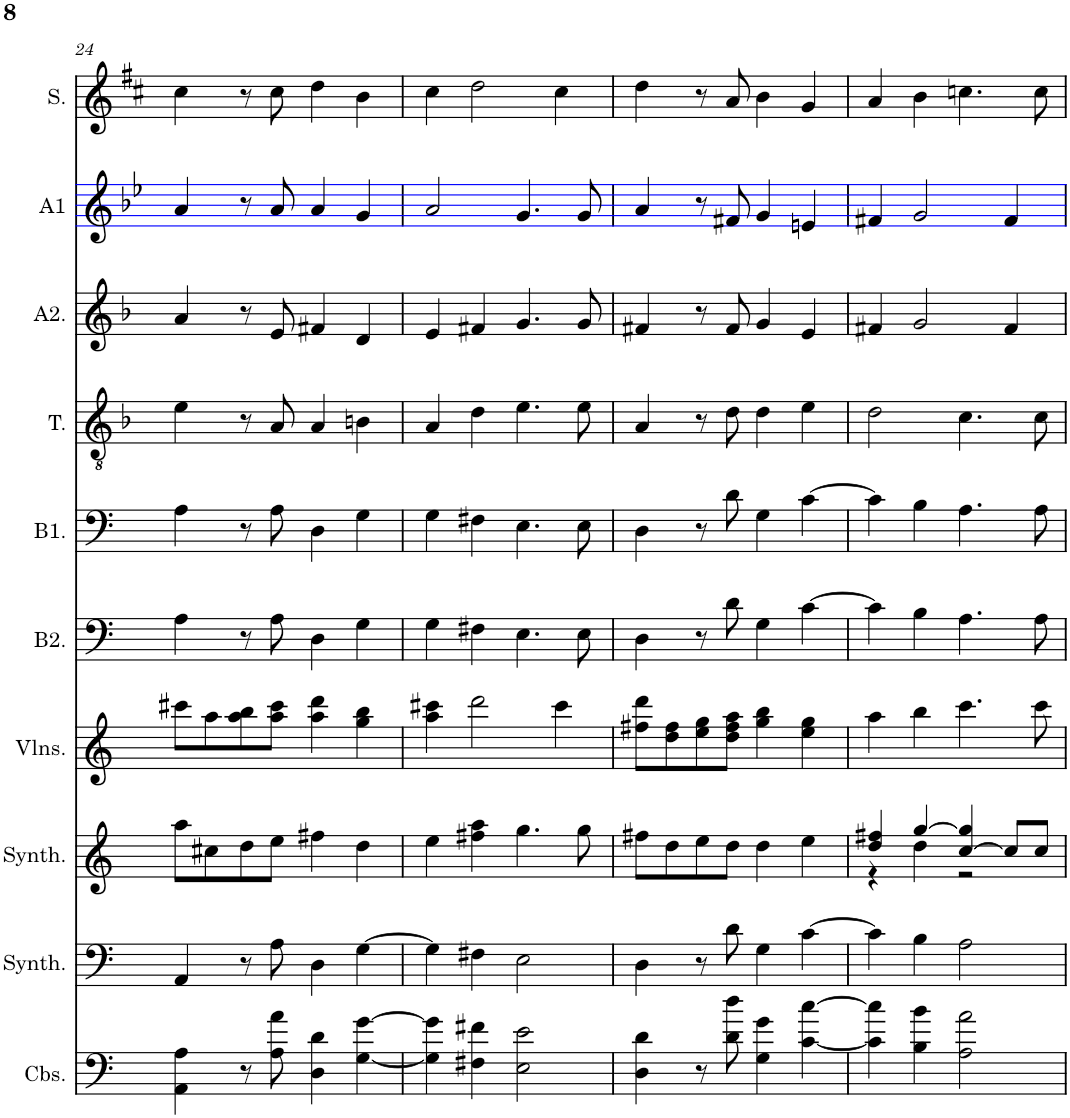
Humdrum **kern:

**kern	**kern	**kern	**kern	**kern	**kern	**kern	**kern	**kern	**kern
*part10	*part9	*part8	*part7	*part6	*part5	*part4	*part3	*part2	*part1
*staff10	*staff9	*staff8	*staff7	*staff6	*staff5	*staff4	*staff3	*staff2	*staff1
*I"Contrebasses, D'Bass/Strings, etc	*I"Synthétiseur d'instruments à cordes, Synth strings, etc	*I"Synthétiseur d'instruments à cordes, Synth strings 2	*I"Violons, 1st violins	*I"Basse2	*I"Basse1	*I"Ténor	*I"Alto2	*I"Alto1	*I"Soprano
*I'Cbs.	*I'Synth.	*I'Synth.	*I'Vlns.	*I'B2.	*I'B1.	*I'T.	*I'A2.	*I'A1	*I'S.
!!LO:PB:g=z
*clefF4	*clefF4	*clefG2	*clefG2	*clefF4	*clefF4	*clefGv2	*clefG2	*clefG2	*clefG2
*Trd7c12	*	*	*	*	*	*	*	*	*
*k[]	*k[]	*k[]	*k[]	*k[]	*k[]	*k[b-]	*k[b-]	*k[b-e-]	*k[f#c#]
*M4/4	*M4/4	*M4/4	*M4/4	*M4/4	*M4/4	*M4/4	*M4/4	*M4/4	*M4/4
=24	=24	=24	=24	=24	=24	=24	=24	=24	=24
4AA\ 4A\	4AA/	8aa\L	8ccc#X\L	4A\	4A\	4e\	4a/	4a/	4cc#\
.	.	8cc#X\	8aa\	.	.	.	.	.	.
8r	8r	8dd\	8aa\ 8bb\	8r	8r	8r	8r	8r	8r
8A\ 8a\	8A\	8ee\J	8aa\ 8ccc#\J	8A\	8A\	8A/	8e/	8a/	8cc#\
4D\ 4d\	4D\	4ff#X\	4aa\ 4ddd\	4D\	4D\	4A/	4f#X/	4a/	4dd\
[4G\ [4g\	[4G\	4dd\	4gg\ 4bb\	4G\	4G\	4Bn\	4d/	4g/	4b\
=25	=25	=25	=25	=25	=25	=25	=25	=25	=25
4G\] 4g\]	4G\]	4ee\	4aa\ 4ccc#X\	4G\	4G\	4A/	4e/	2a/	4cc#\
4F#X\ 4f#X\	4F#X\	4ff#X\ 4aa\	2ddd\	4F#X\	4F#X\	4d\	4f#X/	.	2dd\
2E\ 2e\	2E\	4.gg\	.	4.E\	4.E\	4.e\	4.g/	4.g/	.
.	.	.	4ccc#\	.	.	.	.	.	4cc#\
.	.	8gg\	.	8E\	8E\	8e\	8g/	8g/	.
=26	=26	=26	=26	=26	=26	=26	=26	=26	=26
4D\ 4d\	4D\	8ff#X\L	8ff#X\ 8ddd\L	4D\	4D\	4A/	4f#X/	4a/	4dd\
.	.	8dd\	8dd\ 8ff#\	.	.	.	.	.	.
8r	8r	8ee\	8ee\ 8gg\	8r	8r	8r	8r	8r	8r
8d\ 8dd\	8d\	8dd\J	8dd\ 8ff#\ 8aa\J	8d\	8d\	8d\	8f#/	8f#X/	8a/
4G\ 4g\	4G\	4dd\	4gg\ 4bb\	4G\	4G\	4d\	4g/	4g/	4b\
[4c\ [4cc\	[4c\	4ee\	4ee\ 4gg\	[4c\	[4c\	4e\	4e/	4en/	4g/
=27	=27	=27	=27	=27	=27	=27	=27	=27	=27
*	*	*^	*	*	*	*	*	*	*
4c\] 4cc\]	4c\]	4dd/ 4ff#X/	4r	4aa\	4c\]	4c\]	2d\	4f#X/	4f#X/	4a/
4B\ 4b\	4B\	[4gg/	4dd\	4bb\	4B\	4B\	.	2g/	2g/	4b\
2A\ 2a\	2A\	[4cc/ 4gg/]	2r	4.ccc\	4.A\	4.A\	4.c\	.	.	4.ccn\
.	.	8cc/L]	.	.	.	.	.	4f#/	4f#/	.
.	.	8cc/J	.	8ccc\	8A\	8A\	8c\	.	.	8cc\
*	*	*v	*v	*	*	*	*	*	*	*
=	=	=	=	=	=	=	=	=	=
*-	*-	*-	*-	*-	*-	*-	*-	*-	*-
